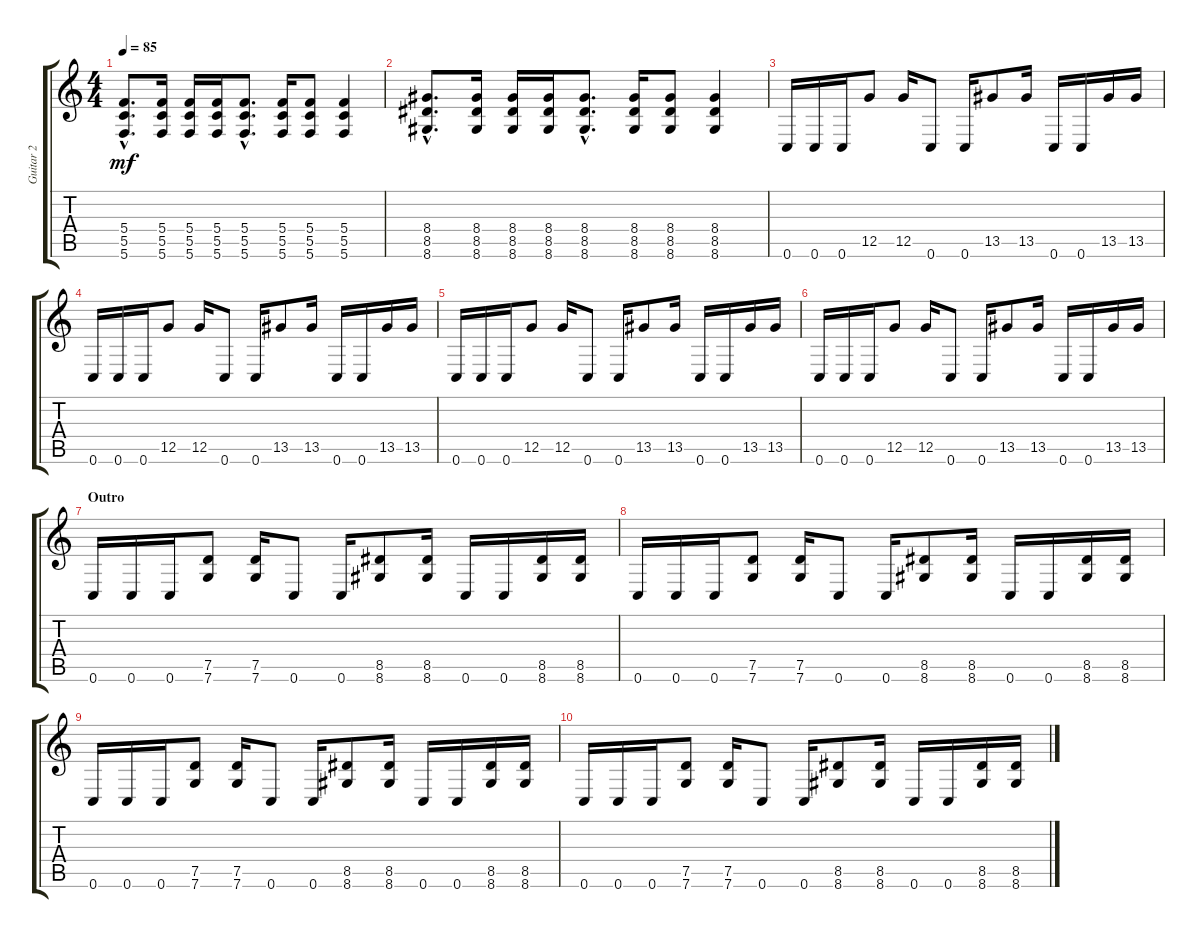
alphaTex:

\track ("Guitar 2" "Guitar 2") {instrument distortionguitar}
\staff {score tabs}
\tuning (D4 A3 F3 C3 G2 C2) {hide}
\ts (4 4)
\tempo 85
\clef g2
\ks c
(5.4{hac} 5.5{hac} 5.6{hac}).8{d dy mf} (5.4 5.5 5.6).16 (5.4 5.5 5.6).16 (5.4 5.5 5.6).16 (5.4{hac} 5.5{hac} 5.6{hac}).8{d} (5.4 5.5 5.6).16 (5.4 5.5 5.6).8 (5.4 5.5 5.6).4 |
(8.4{hac} 8.5{hac} 8.6{hac}).8{d} (8.4 8.5 8.6).16 (8.4 8.5 8.6).16 (8.4 8.5 8.6).16 (8.4{hac} 8.5{hac} 8.6{hac}).8{d} (8.4 8.5 8.6).16 (8.4 8.5 8.6).8 (8.4 8.5 8.6).4 |
0.6.16 0.6.16 0.6.16 12.5.8 12.5.16 0.6.8 0.6.16 13.5.8 13.5.16 0.6.16 0.6.16 13.5.16 13.5.16 |
0.6.16 0.6.16 0.6.16 12.5.8 12.5.16 0.6.8 0.6.16 13.5.8 13.5.16 0.6.16 0.6.16 13.5.16 13.5.16 |
0.6.16 0.6.16 0.6.16 12.5.8 12.5.16 0.6.8 0.6.16 13.5.8 13.5.16 0.6.16 0.6.16 13.5.16 13.5.16 |
0.6.16 0.6.16 0.6.16 12.5.8 12.5.16 0.6.8 0.6.16 13.5.8 13.5.16 0.6.16 0.6.16 13.5.16 13.5.16 |
\section ("" "Outro")
0.6.16 0.6.16 0.6.16 (7.5 7.6).8 (7.5 7.6).16 0.6.8 0.6.16 (8.5 8.6).8 (8.5 8.6).16 0.6.16 0.6.16 (8.5 8.6).16 (8.5 8.6).16 |
0.6.16 0.6.16 0.6.16 (7.5 7.6).8 (7.5 7.6).16 0.6.8 0.6.16 (8.5 8.6).8 (8.5 8.6).16 0.6.16 0.6.16 (8.5 8.6).16 (8.5 8.6).16 |
0.6.16 0.6.16 0.6.16 (7.5 7.6).8 (7.5 7.6).16 0.6.8 0.6.16 (8.5 8.6).8 (8.5 8.6).16 0.6.16 0.6.16 (8.5 8.6).16 (8.5 8.6).16 |
0.6.16 0.6.16 0.6.16 (7.5 7.6).8 (7.5 7.6).16 0.6.8 0.6.16 (8.5 8.6).8 (8.5 8.6).16 0.6.16 0.6.16 (8.5 8.6).16 (8.5 8.6).16
